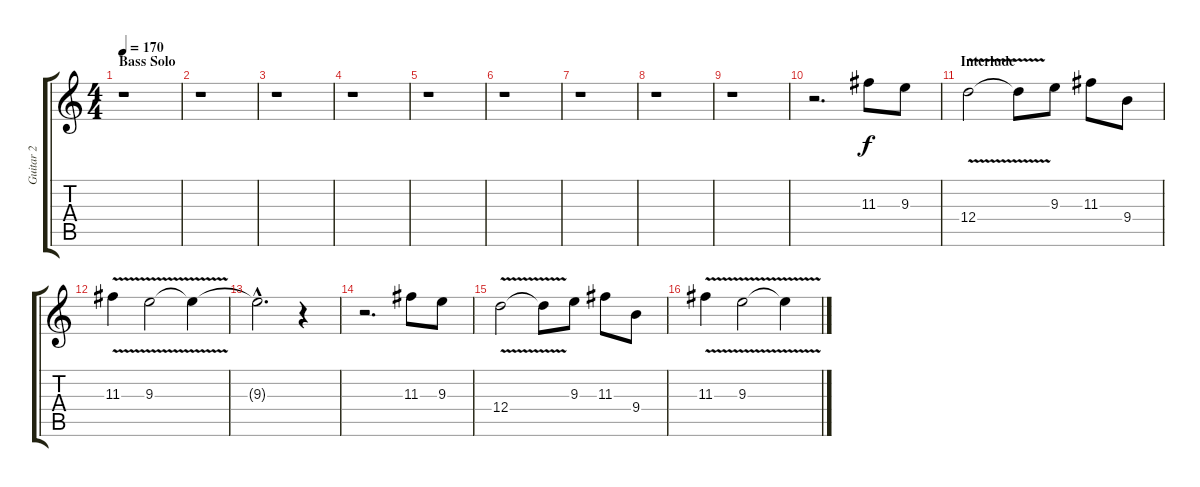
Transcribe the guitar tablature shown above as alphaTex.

\track ("Guitar 2" "Guitar 2") {instrument distortionguitar}
\staff {score tabs}
\tuning (E4 B3 G3 D3 A2 E2) {hide}
\ts (4 4)
\section ("" "Bass Solo")
\tempo 170
\clef g2
\ks c
r.1{dy f} |
r.1 |
r.1 |
r.1 |
r.1 |
r.1 |
r.1 |
r.1 |
r.1 |
r.2{d} 11.3.8{instrument distortionguitar} 9.3.8 |
\section ("" "Interlude")
12.4{v}.2 12.4{t}.8 9.3.8 11.3.8 9.4.8 |
11.3{v}.4 9.3{v}.2{volume 6} 9.3{t}.4 |
9.3{hac t}.2{d} r.4 |
r.2{d} 11.3.8{volume 13 instrument distortionguitar} 9.3.8 |
12.4{v}.2 12.4{t}.8 9.3.8 11.3.8 9.4.8 |
11.3{v}.4 9.3{v}.2{volume 6} 9.3{t}.4
